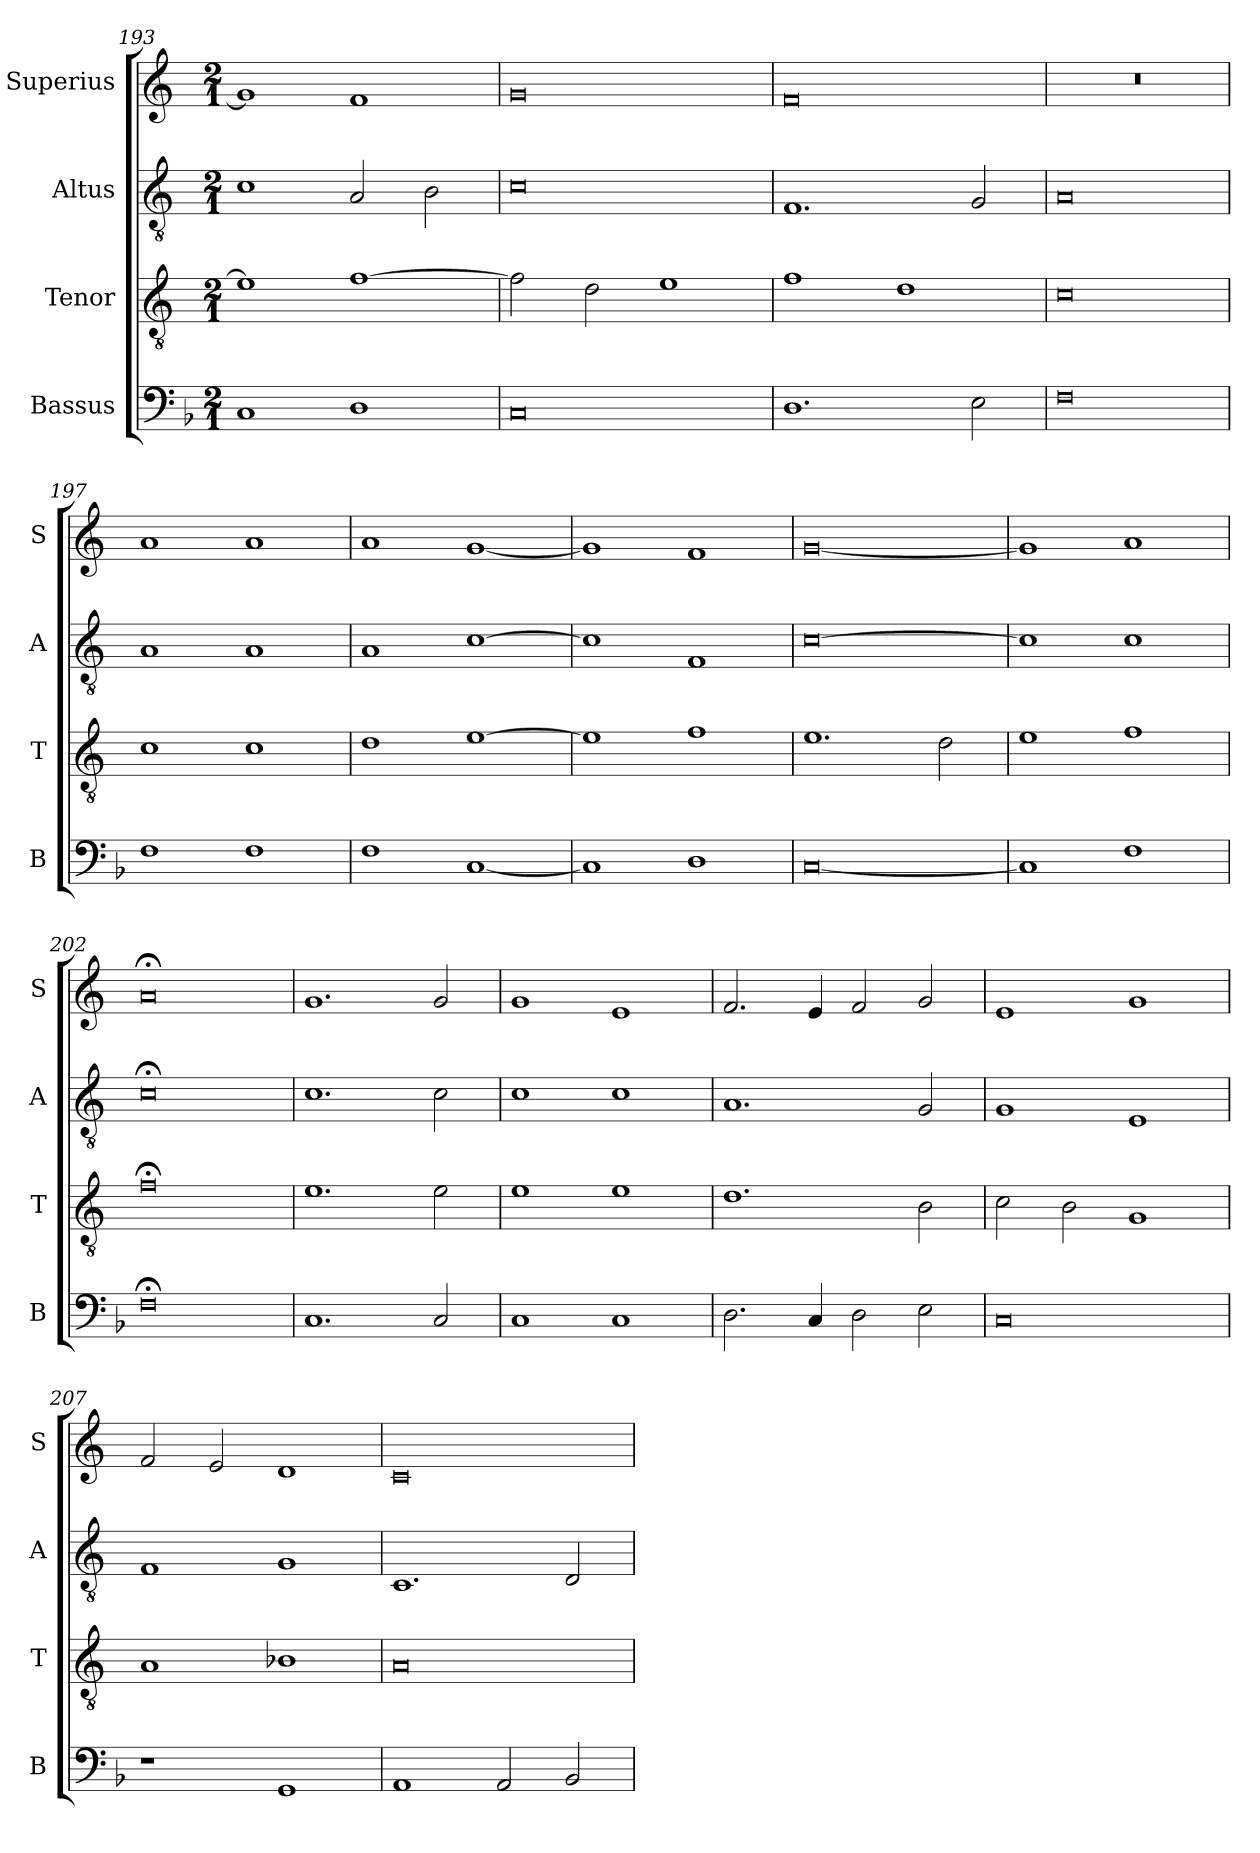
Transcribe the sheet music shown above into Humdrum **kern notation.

**kern	**kern	**kern	**kern
*part4	*part3	*part2	*part1
*staff4	*staff3	*staff2	*staff1
*I"Bassus	*I"Tenor	*I"Altus	*I"Superius
*I'B	*I'T	*I'A	*I'S
*clefF4	*clefGv2	*clefGv2	*clefG2
*k[b-]	*k[]	*k[]	*k[]
*M2/1	*M2/1	*M2/1	*M2/1
=193	=193	=193	=193
1C	1e]	1c	1g]
1D	[1f	2A/	1f
.	.	2B\	.
=194	=194	=194	=194
0C	2f\]	0c	0g
.	2d\	.	.
.	1e	.	.
=195	=195	=195	=195
1.D	1f	1.F	0f
.	1d	.	.
2E\	.	2G/	.
=196	=196	=196	=196
0F	0c	0A	0r
=197	=197	=197	=197
1F	1c	1A	1a
1F	1c	1A	1a
=198	=198	=198	=198
1F	1d	1A	1a
[1C	[1e	[1c	[1g
=199	=199	=199	=199
1C]	1e]	1c]	1g]
1D	1f	1F	1f
=200	=200	=200	=200
[0C	1.e	[0c	[0g
.	2d\	.	.
=201	=201	=201	=201
1C]	1e	1c]	1g]
1F	1f	1c	1a
=202	=202	=202	=202
0F;<	0f;<	0c;<	0a;<
=203	=203	=203	=203
1.C	1.e	1.c	1.g
2C/	2e\	2c\	2g/
=204	=204	=204	=204
1C	1e	1c	1g
1C	1e	1c	1e
=205	=205	=205	=205
2.D\	1.d	1.A	2.f/
4C/	.	.	4e/
2D\	.	.	2f/
2E\	2B\	2G/	2g/
=206	=206	=206	=206
0C	2c\	1G	1e
.	2B\	.	.
.	1G	1E	1g
=207	=207	=207	=207
1r	1A	1F	2f/
.	.	.	2e/
1GG	1B-X	1G	1d
=208	=208	=208	=208
1AA	0A	1.C	0c
2AA/	.	.	.
2BB-/	.	2D/	.
=	=	=	=
*-	*-	*-	*-
